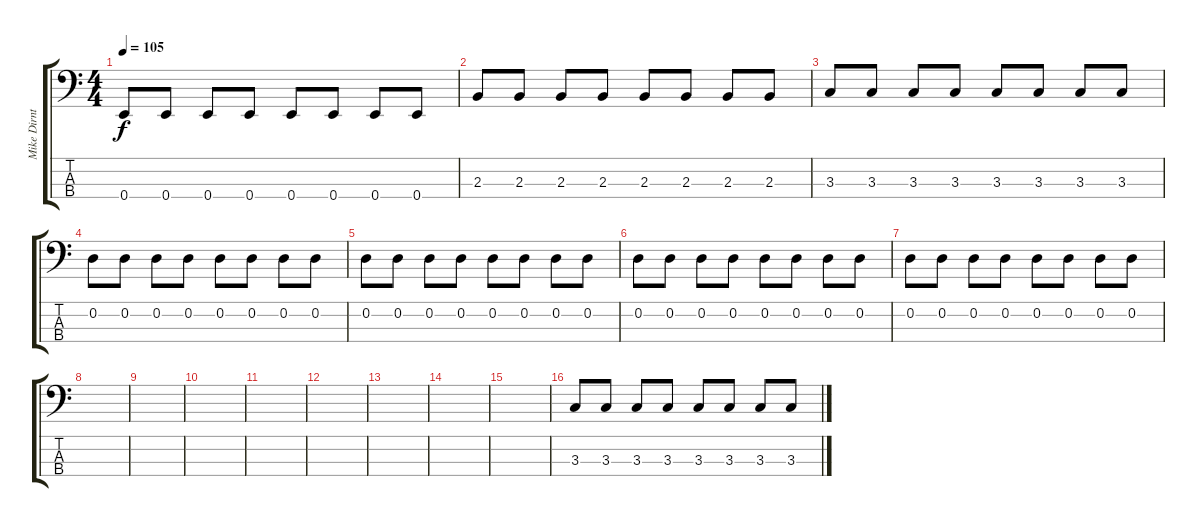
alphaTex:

\track ("Mike Dirnt" "Mike Dirnt") {instrument electricbassfinger}
\staff {score tabs}
\tuning (G2 D2 A1 E1) {hide}
\ts (4 4)
\tempo 105
\clef f4
\ks c
0.4.8{dy f} 0.4.8 0.4.8 0.4.8 0.4.8 0.4.8 0.4.8 0.4.8 |
2.3.8 2.3.8 2.3.8 2.3.8 2.3.8 2.3.8 2.3.8 2.3.8 |
3.3.8 3.3.8 3.3.8 3.3.8 3.3.8 3.3.8 3.3.8 3.3.8 |
0.2.8 0.2.8 0.2.8 0.2.8 0.2.8 0.2.8 0.2.8 0.2.8 |
0.2.8 0.2.8 0.2.8 0.2.8 0.2.8 0.2.8 0.2.8 0.2.8 |
0.2.8 0.2.8 0.2.8 0.2.8 0.2.8 0.2.8 0.2.8 0.2.8 |
0.2.8 0.2.8 0.2.8 0.2.8 0.2.8 0.2.8 0.2.8 0.2.8 |
|
|
|
|
|
|
|
|
3.3.8 3.3.8 3.3.8 3.3.8 3.3.8 3.3.8 3.3.8 3.3.8
